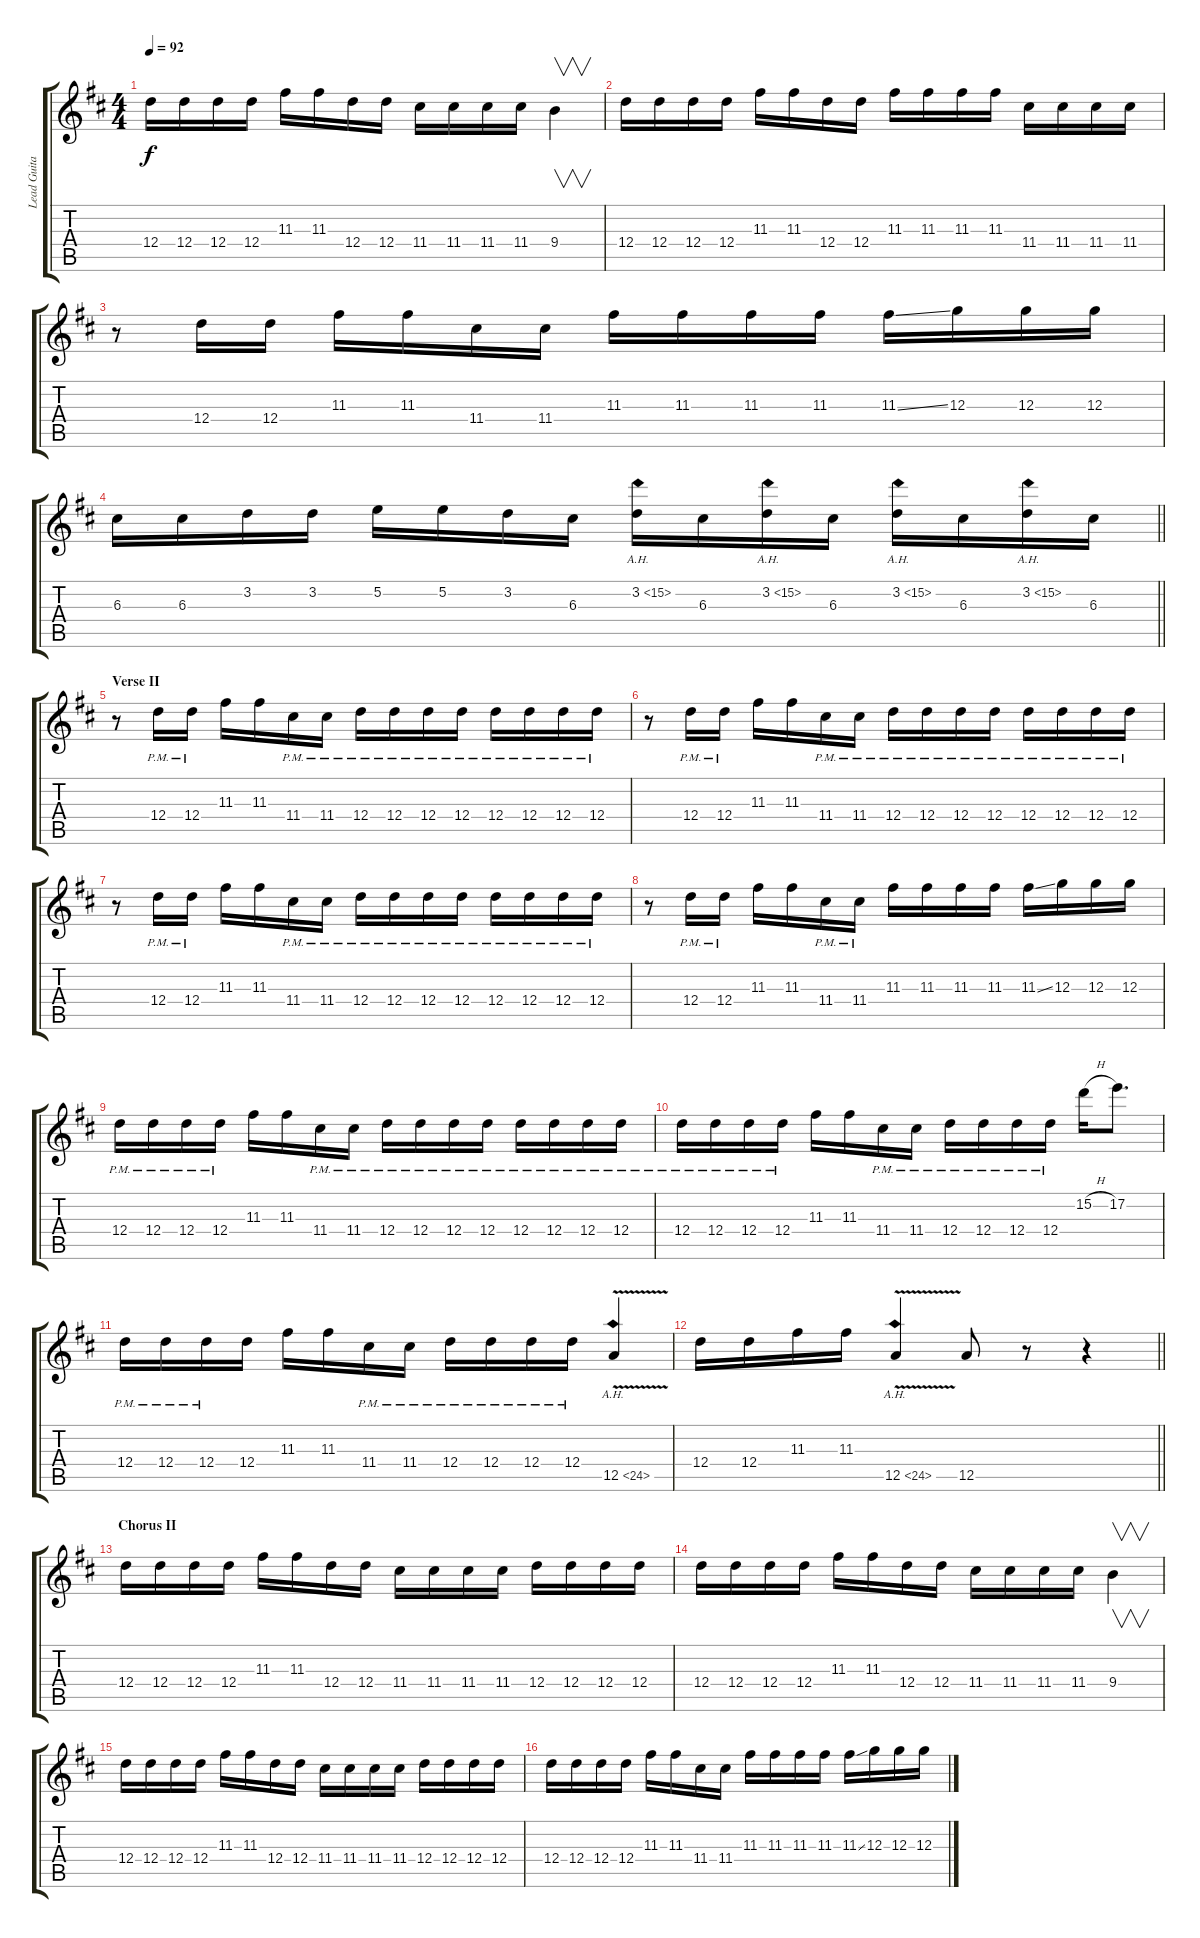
\track ("Lead Guitar" "Lead Guita") {instrument overdrivenguitar}
\staff {score tabs}
\tuning (E4 B3 G3 D3 A2 D2) {hide}
\ts (4 4)
\tempo 92
\clef g2
\ks d
12.4.16{dy f} 12.4.16 12.4.16 12.4.16 11.3.16 11.3.16 12.4.16 12.4.16 11.4.16 11.4.16 11.4.16 11.4.16 9.4.4{v} |
12.4.16 12.4.16 12.4.16 12.4.16 11.3.16 11.3.16 12.4.16 12.4.16 11.3.16 11.3.16 11.3.16 11.3.16 11.4.16 11.4.16 11.4.16 11.4.16 |
r.8 12.4.16 12.4.16 11.3.16 11.3.16 11.4.16 11.4.16 11.3.16 11.3.16 11.3.16 11.3.16 11.3{ss}.16 12.3.16 12.3.16 12.3.16 |
\barLineRight lightlight
6.3.16 6.3.16 3.2.16 3.2.16 5.2.16 5.2.16 3.2.16 6.3.16 3.2{ah 12}.16 6.3.16 3.2{ah 12}.16 6.3.16 3.2{ah 12}.16 6.3.16 3.2{ah 12}.16 6.3.16 |
\section ("" "Verse II")
r.8 12.4{pm}.16 12.4{pm}.16 11.3.16 11.3.16 11.4{pm}.16 11.4{pm}.16 12.4{pm}.16 12.4{pm}.16 12.4{pm}.16 12.4{pm}.16 12.4{pm}.16 12.4{pm}.16 12.4{pm}.16 12.4{pm}.16 |
r.8 12.4{pm}.16 12.4{pm}.16 11.3.16 11.3.16 11.4{pm}.16 11.4{pm}.16 12.4{pm}.16 12.4{pm}.16 12.4{pm}.16 12.4{pm}.16 12.4{pm}.16 12.4{pm}.16 12.4{pm}.16 12.4{pm}.16 |
r.8 12.4{pm}.16 12.4{pm}.16 11.3.16 11.3.16 11.4{pm}.16 11.4{pm}.16 12.4{pm}.16 12.4{pm}.16 12.4{pm}.16 12.4{pm}.16 12.4{pm}.16 12.4{pm}.16 12.4{pm}.16 12.4{pm}.16 |
r.8 12.4{pm}.16 12.4{pm}.16 11.3.16 11.3.16 11.4{pm}.16 11.4{pm}.16 11.3.16 11.3.16 11.3.16 11.3.16 11.3{ss}.16 12.3.16 12.3.16 12.3.16 |
12.4{pm}.16 12.4{pm}.16 12.4{pm}.16 12.4{pm}.16 11.3.16 11.3.16 11.4{pm}.16 11.4{pm}.16 12.4{pm}.16 12.4{pm}.16 12.4{pm}.16 12.4{pm}.16 12.4{pm}.16 12.4{pm}.16 12.4{pm}.16 12.4{pm}.16 |
12.4{pm}.16 12.4{pm}.16 12.4{pm}.16 12.4{pm}.16 11.3.16 11.3.16 11.4{pm}.16 11.4{pm}.16 12.4{pm}.16 12.4{pm}.16 12.4{pm}.16 12.4{pm}.16 15.2{h}.16 17.2.8{d} |
12.4{pm}.16 12.4{pm}.16 12.4{pm}.16 12.4.16 11.3.16 11.3.16 11.4{pm}.16 11.4{pm}.16 12.4{pm}.16 12.4{pm}.16 12.4{pm}.16 12.4{pm}.16 12.5{ah 12 v}.4 |
\barLineRight lightlight
12.4.16 12.4.16 11.3.16 11.3.16 12.5{ah 12 v}.4 12.5.8 r.8 r.4 |
\section ("" "Chorus II")
12.4.16 12.4.16 12.4.16 12.4.16 11.3.16 11.3.16 12.4.16 12.4.16 11.4.16 11.4.16 11.4.16 11.4.16 12.4.16 12.4.16 12.4.16 12.4.16 |
12.4.16 12.4.16 12.4.16 12.4.16 11.3.16 11.3.16 12.4.16 12.4.16 11.4.16 11.4.16 11.4.16 11.4.16 9.4.4{v} |
12.4.16 12.4.16 12.4.16 12.4.16 11.3.16 11.3.16 12.4.16 12.4.16 11.4.16 11.4.16 11.4.16 11.4.16 12.4.16 12.4.16 12.4.16 12.4.16 |
12.4.16 12.4.16 12.4.16 12.4.16 11.3.16 11.3.16 11.4.16 11.4.16 11.3.16 11.3.16 11.3.16 11.3.16 11.3{ss}.16 12.3.16 12.3.16 12.3.16
